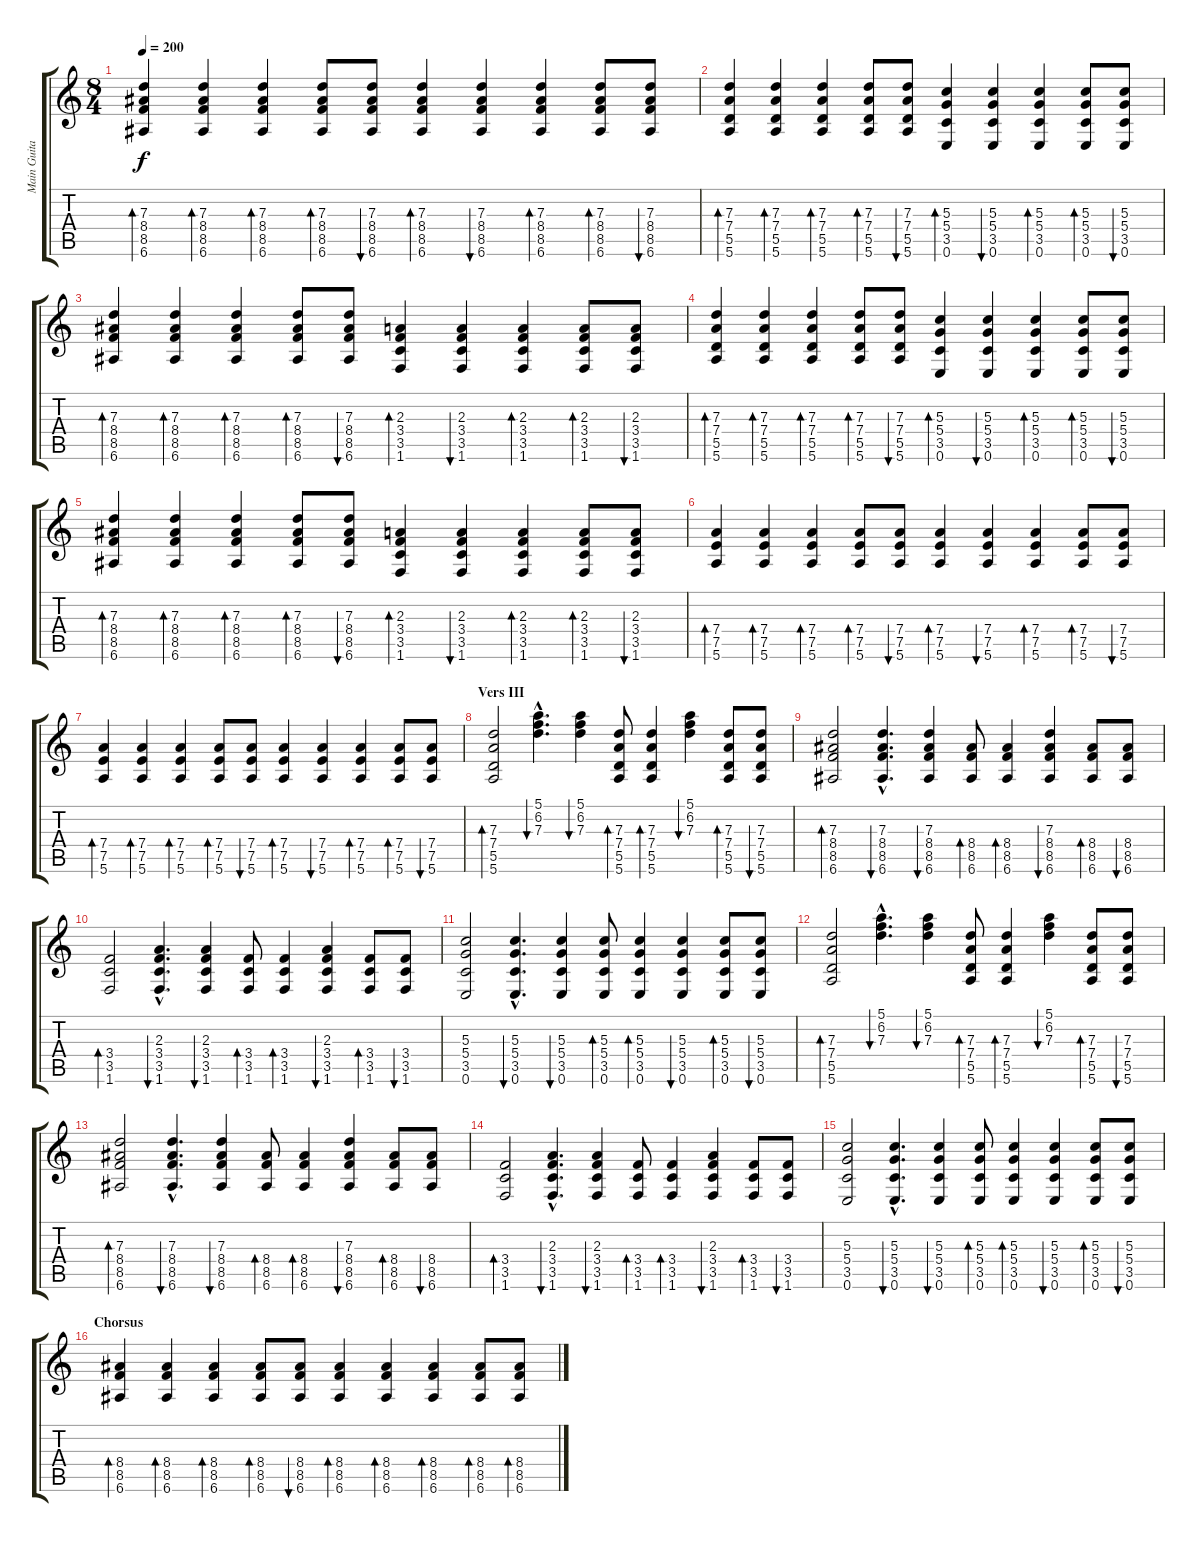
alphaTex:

\track ("Main Guitar" "Main Guita") {instrument acousticguitarsteel}
\staff {score tabs}
\tuning (E4 B3 G3 D3 A2 E2) {hide}
\ts (8 4)
\tempo 200
\clef g2
\ks c
(7.3 8.4 8.5 6.6).4{bd 60 dy f} (7.3 8.4 8.5 6.6).4{bd 60} (7.3 8.4 8.5 6.6).4{bd 60} (7.3 8.4 8.5 6.6).8{bd 60} (7.3 8.4 8.5 6.6).8{bu 60} (7.3 8.4 8.5 6.6).4{bd 60} (7.3 8.4 8.5 6.6).4{bu 60} (7.3 8.4 8.5 6.6).4{bd 60} (7.3 8.4 8.5 6.6).8{bd 60} (7.3 8.4 8.5 6.6).8{bu 60} |
(7.3 7.4 5.5 5.6).4{bd 60} (7.3 7.4 5.5 5.6).4{bd 60} (7.3 7.4 5.5 5.6).4{bd 60} (7.3 7.4 5.5 5.6).8{bd 60} (7.3 7.4 5.5 5.6).8{bu 60} (5.3 5.4 3.5 0.6).4{bd 60} (5.3 5.4 3.5 0.6).4{bu 60} (5.3 5.4 3.5 0.6).4{bd 60} (5.3 5.4 3.5 0.6).8{bd 60} (5.3 5.4 3.5 0.6).8{bu 60} |
(7.3 8.4 8.5 6.6).4{bd 60} (7.3 8.4 8.5 6.6).4{bd 60} (7.3 8.4 8.5 6.6).4{bd 60} (7.3 8.4 8.5 6.6).8{bd 60} (7.3 8.4 8.5 6.6).8{bu 60} (2.3 3.4 3.5 1.6).4{bd 60} (2.3 3.4 3.5 1.6).4{bu 60} (2.3 3.4 3.5 1.6).4{bd 60} (2.3 3.4 3.5 1.6).8{bd 60} (2.3 3.4 3.5 1.6).8{bu 60} |
(7.3 7.4 5.5 5.6).4{bd 60} (7.3 7.4 5.5 5.6).4{bd 60} (7.3 7.4 5.5 5.6).4{bd 60} (7.3 7.4 5.5 5.6).8{bd 60} (7.3 7.4 5.5 5.6).8{bu 60} (5.3 5.4 3.5 0.6).4{bd 60} (5.3 5.4 3.5 0.6).4{bu 60} (5.3 5.4 3.5 0.6).4{bd 60} (5.3 5.4 3.5 0.6).8{bd 60} (5.3 5.4 3.5 0.6).8{bu 60} |
(7.3 8.4 8.5 6.6).4{bd 60} (7.3 8.4 8.5 6.6).4{bd 60} (7.3 8.4 8.5 6.6).4{bd 60} (7.3 8.4 8.5 6.6).8{bd 60} (7.3 8.4 8.5 6.6).8{bu 60} (2.3 3.4 3.5 1.6).4{bd 60} (2.3 3.4 3.5 1.6).4{bu 60} (2.3 3.4 3.5 1.6).4{bd 60} (2.3 3.4 3.5 1.6).8{bd 60} (2.3 3.4 3.5 1.6).8{bu 60} |
(7.4 7.5 5.6).4{bd 60} (7.4 7.5 5.6).4{bd 60} (7.4 7.5 5.6).4{bd 60} (7.4 7.5 5.6).8{bd 60} (7.4 7.5 5.6).8{bu 60} (7.4 7.5 5.6).4{bd 60} (7.4 7.5 5.6).4{bu 60} (7.4 7.5 5.6).4{bd 60} (7.4 7.5 5.6).8{bd 60} (7.4 7.5 5.6).8{bu 60} |
(7.4 7.5 5.6).4{bd 60} (7.4 7.5 5.6).4{bd 60} (7.4 7.5 5.6).4{bd 60} (7.4 7.5 5.6).8{bd 60} (7.4 7.5 5.6).8{bu 60} (7.4 7.5 5.6).4{bd 60} (7.4 7.5 5.6).4{bu 60} (7.4 7.5 5.6).4{bd 60} (7.4 7.5 5.6).8{bd 60} (7.4 7.5 5.6).8{bu 60} |
\section ("" "Vers III")
(7.3 7.4 5.5 5.6).2{bd 60} (5.1{hac} 6.2{hac} 7.3{hac}).4{d bu 60} (5.1 6.2 7.3).4{bu 60} (7.3 7.4 5.5 5.6).8{bd 60} (7.3 7.4 5.5 5.6).4{bd 60} (5.1 6.2 7.3).4{bu 60} (7.3 7.4 5.5 5.6).8{bd 60} (7.3 7.4 5.5 5.6).8{bu 60} |
(7.3 8.4 8.5 6.6).2{bd 60} (7.3{hac} 8.4{hac} 8.5{hac} 6.6{hac}).4{d bu 60} (7.3 8.4 8.5 6.6).4{bu 60} (8.4 8.5 6.6).8{bd 60} (8.4 8.5 6.6).4{bd 60} (7.3 8.4 8.5 6.6).4{bu 60} (8.4 8.5 6.6).8{bd 60} (8.4 8.5 6.6).8{bu 60} |
(3.4 3.5 1.6).2{bd 60} (2.3{hac} 3.4{hac} 3.5{hac} 1.6{hac}).4{d bu 60} (2.3 3.4 3.5 1.6).4{bu 60} (3.4 3.5 1.6).8{bd 60} (3.4 3.5 1.6).4{bd 60} (2.3 3.4 3.5 1.6).4{bu 60} (3.4 3.5 1.6).8{bd 60} (3.4 3.5 1.6).8{bu 60} |
(5.3 5.4 3.5 0.6).2 (5.3{hac} 5.4{hac} 3.5{hac} 0.6{hac}).4{d bu 60} (5.3 5.4 3.5 0.6).4{bu 60} (5.3 5.4 3.5 0.6).8{bd 60} (5.3 5.4 3.5 0.6).4{bd 60} (5.3 5.4 3.5 0.6).4{bu 60} (5.3 5.4 3.5 0.6).8{bd 60} (5.3 5.4 3.5 0.6).8{bu 60} |
(7.3 7.4 5.5 5.6).2{bd 60} (5.1{hac} 6.2{hac} 7.3{hac}).4{d bu 60} (5.1 6.2 7.3).4{bu 60} (7.3 7.4 5.5 5.6).8{bd 60} (7.3 7.4 5.5 5.6).4{bd 60} (5.1 6.2 7.3).4{bu 60} (7.3 7.4 5.5 5.6).8{bd 60} (7.3 7.4 5.5 5.6).8{bu 60} |
(7.3 8.4 8.5 6.6).2{bd 60} (7.3{hac} 8.4{hac} 8.5{hac} 6.6{hac}).4{d bu 60} (7.3 8.4 8.5 6.6).4{bu 60} (8.4 8.5 6.6).8{bd 60} (8.4 8.5 6.6).4{bd 60} (7.3 8.4 8.5 6.6).4{bu 60} (8.4 8.5 6.6).8{bd 60} (8.4 8.5 6.6).8{bu 60} |
(3.4 3.5 1.6).2{bd 60} (2.3{hac} 3.4{hac} 3.5{hac} 1.6{hac}).4{d bu 60} (2.3 3.4 3.5 1.6).4{bu 60} (3.4 3.5 1.6).8{bd 60} (3.4 3.5 1.6).4{bd 60} (2.3 3.4 3.5 1.6).4{bu 60} (3.4 3.5 1.6).8{bd 60} (3.4 3.5 1.6).8{bu 60} |
(5.3 5.4 3.5 0.6).2 (5.3{hac} 5.4{hac} 3.5{hac} 0.6{hac}).4{d bu 60} (5.3 5.4 3.5 0.6).4{bu 60} (5.3 5.4 3.5 0.6).8{bd 60} (5.3 5.4 3.5 0.6).4{bd 60} (5.3 5.4 3.5 0.6).4{bu 60} (5.3 5.4 3.5 0.6).8{bd 60} (5.3 5.4 3.5 0.6).8{bu 60} |
\section ("" "Chorsus")
(8.4 8.5 6.6).4{bd 60} (8.4 8.5 6.6).4{bd 60} (8.4 8.5 6.6).4{bd 60} (8.4 8.5 6.6).8{bd 60} (8.4 8.5 6.6).8{bu 60} (8.4 8.5 6.6).4{bd 60} (8.4 8.5 6.6).4{bd 60} (8.4 8.5 6.6).4{bd 60} (8.4 8.5 6.6).8{bd 60} (8.4 8.5 6.6).8{bd 60}
